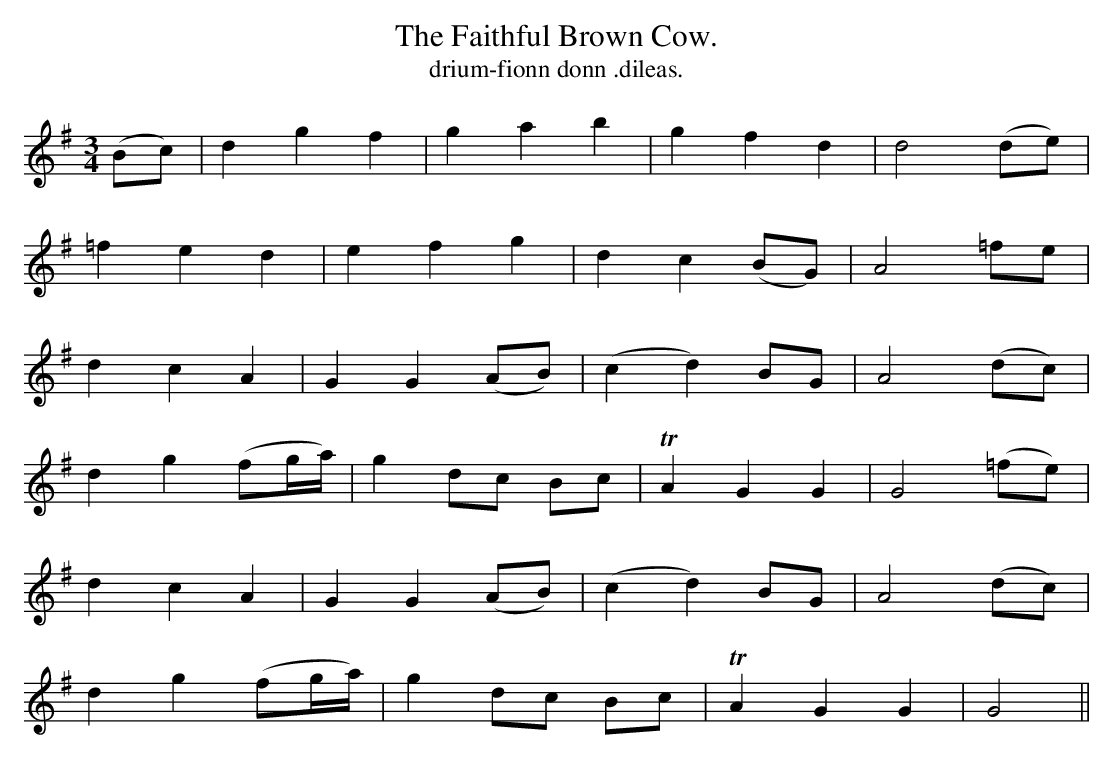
X:1
T: Faithful Brown Cow., The
T: drium-fionn donn .dileas.
M: 3/4
L: 1/8
K: G
(Bc)|d2g2f2|g2a2b2|g2f2d2|d4 (de)|
=f2e2d2|e2f2g2|d2c2 (BG)|A4 =fe|
d2c2A2|G2G2 (AB)|(c2d2) BG|A4 (dc)|
d2g2 (fg/a/)|g2 dc Bc|TA2G2G2|G4 (=fe)|
d2c2A2|G2G2 (AB)|(c2d2) BG|A4 (dc)|
d2g2 (fg/a/)|g2 dc Bc|TA2G2G2|G4||
